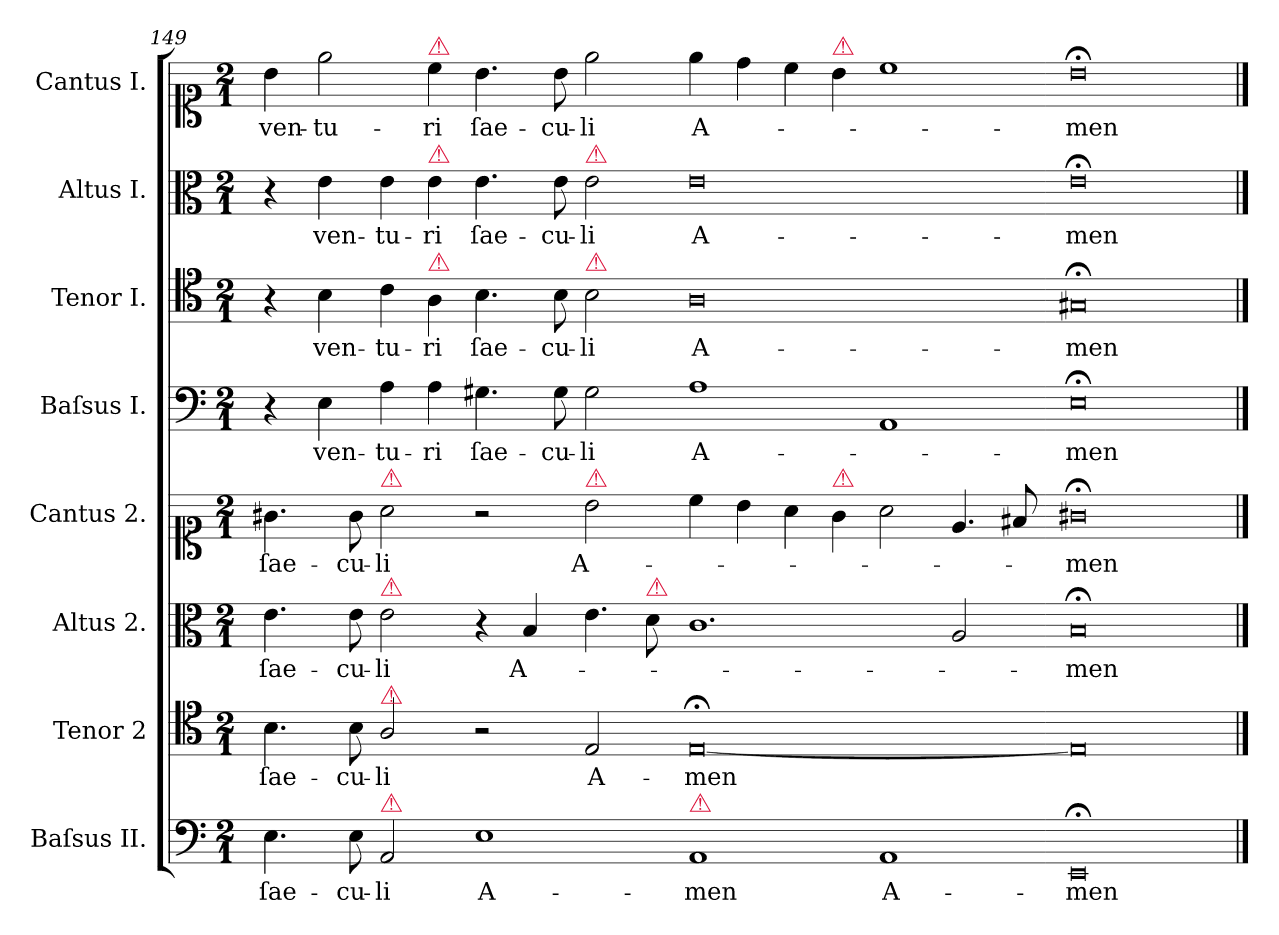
**kern	**text	**kern	**text	**kern	**text	**kern	**text	**kern	**text	**kern	**text	**kern	**text	**kern	**text
*part8	*part8	*part7	*part7	*part6	*part6	*part5	*part5	*part4	*part4	*part3	*part3	*part2	*part2	*part1	*part1
*staff8	*staff8	*staff7	*staff7	*staff6	*staff6	*staff5	*staff5	*staff4	*staff4	*staff3	*staff3	*staff2	*staff2	*staff1	*staff1
*I"Baſsus II.	*	*I"Tenor 2	*	*I"Altus 2.	*	*I"Cantus 2.	*	*I"Baſsus I.	*	*I"Tenor I.	*	*I"Altus I.	*	*I"Cantus I.	*
*I'B 2	*	*I'T 2	*	*I'A 2	*	*	*	*I'B 1	*	*I'T 1	*	*I'A 1	*	*	*
*clefF4	*	*clefC4	*	*clefC3	*	*clefC1	*	*clefF4	*	*clefC4	*	*clefC3	*	*clefC1	*
*k[]	*	*k[]	*	*k[]	*	*k[]	*	*k[]	*	*k[]	*	*k[]	*	*k[]	*
*a:	*	*a:	*	*a:	*	*a:	*	*a:	*	*a:	*	*a:	*	*a:	*
*M2/1	*	*M2/1	*	*M2/1	*	*M2/1	*	*M2/1	*	*M2/1	*	*M2/1	*	*M2/1	*
=149	=149	=149	=149	=149	=149	=149	=149	=149	=149	=149	=149	=149	=149	=149	=149
4.E\	ſae-	4.B\	ſae-	4.e\	ſae-	4.g#X\	ſae-	4r	.	4r	.	4r	.	4b\	ven-
!	!	!	!	!	!	!	!	!	!	!	!LO:LY:i	!	!	!	!
.	.	.	.	.	.	.	.	4E\	ven-	4B\	ven-	4e\	ven-	2ee\	-tu-
8E\	-cu-	8B\	-cu-	8e\	-cu-	8g#\	-cu-	.	.	.	.	.	.	.	.
!	!	!	!	!	!	!LO:TX:a:color=crimson:t=⚠	!	!	!	!	!	!	!	!	!
!	!	!	!	!LO:TX:a:color=crimson:t=⚠	!	!	!	!	!	!	!	!	!	!	!
!	!	!LO:TX:a:color=crimson:t=⚠	!	!	!	!	!	!	!	!	!	!	!	!	!
!LO:TX:a:color=crimson:t=⚠	!	!	!	!	!	!	!	!	!	!	!	!	!	!	!
!	!	!	!	!	!	!	!	!	!	!	!LO:LY:i	!	!	!	!
2AA/	-li	2A/	-li	2e\	-li	2a\	-li	4A\	-tu-	4c\	-tu-	4e\	-tu-	.	.
!	!	!	!	!	!	!	!	!	!	!	!	!	!	!LO:TX:a:color=crimson:t=⚠	!
!	!	!	!	!	!	!	!	!	!	!	!	!LO:TX:a:color=crimson:t=⚠	!	!	!
!	!	!	!	!	!	!	!	!	!	!LO:TX:a:color=crimson:t=⚠	!	!	!	!	!
!	!	!	!	!	!	!	!	!	!	!	!LO:LY:i	!	!	!	!
.	.	.	.	.	.	.	.	4A\	-ri	4A\	-ri	4e\	-ri	4cc\	-ri
!	!	!	!	!	!	!	!	!	!	!	!LO:LY:i	!	!	!	!
1E	A-	2r	.	4r	.	2r	.	4.G#X\	ſae-	4.B\	ſae-	4.e\	ſae-	4.b\	ſae-
.	.	.	.	4B/	A-	.	.	.	.	.	.	.	.	.	.
!	!	!	!	!	!	!	!	!	!	!	!LO:LY:i	!	!	!	!
.	.	.	.	.	.	.	.	8G#\	-cu-	8B\	-cu-	8e\	-cu-	8b\	-cu-
!	!	!	!	!	!	!	!	!	!	!	!	!LO:TX:a:color=crimson:t=⚠	!	!	!
!	!	!	!	!	!	!	!	!	!	!LO:TX:a:color=crimson:t=⚠	!	!	!	!	!
!	!	!	!	!	!	!LO:TX:a:color=crimson:t=⚠	!	!	!	!	!	!	!	!	!
!	!	!	!	!	!	!	!	!	!	!	!LO:LY:i	!	!	!	!
.	.	2E/	A-	4.e\	.	2b\	A-	2G#\	-li	2B\	-li	2e\	-li	2ee\	-li
!	!	!	!	!LO:TX:a:color=crimson:t=⚠	!	!	!	!	!	!	!	!	!	!	!
.	.	.	.	8d\	.	.	.	.	.	.	.	.	.	.	.
=150-	=150-	=150-	=150-	=150-	=150-	=150-	=150-	=150-	=150-	=150-	=150-	=150-	=150-	=150-	=150-
!LO:TX:a:color=crimson:t=⚠	!	!	!	!	!	!	!	!	!	!	!	!	!	!	!
1AA	-men	[0E;<;	-men	1.c	.	4cc\	.	1A	A-	0A	A-	0e	A-	4ee\	A-
.	.	.	.	.	.	4b\	.	.	.	.	.	.	.	4dd\	.
.	.	.	.	.	.	4a\	.	.	.	.	.	.	.	4cc\	.
!	!	!	!	!	!	!	!	!	!	!	!	!	!	!LO:TX:a:color=crimson:t=⚠	!
!	!	!	!	!	!	!LO:TX:a:color=crimson:t=⚠	!	!	!	!	!	!	!	!	!
.	.	.	.	.	.	4g#\	.	.	.	.	.	.	.	4b\	.
1AA	A-	.	.	.	.	2a\	.	1AA	.	.	.	.	.	1cc	.
.	.	.	.	2A/	.	4.e/	.	.	.	.	.	.	.	.	.
.	.	.	.	.	.	8f#X/	.	.	.	.	.	.	.	.	.
=151-	=151-	=151-	=151-	=151-	=151-	=151-	=151-	=151-	=151-	=151-	=151-	=151-	=151-	=151-	=151-
0EE;<;	-men	0E]	.	0B;<;	-men	0g#X;<;	-men	0E;<;	-men	0G#X;<;	-men	0e;<;	-men	0b;<;	-men
==	==	==	==	==	==	==	==	==	==	==	==	==	==	==	==
*-	*-	*-	*-	*-	*-	*-	*-	*-	*-	*-	*-	*-	*-	*-	*-
